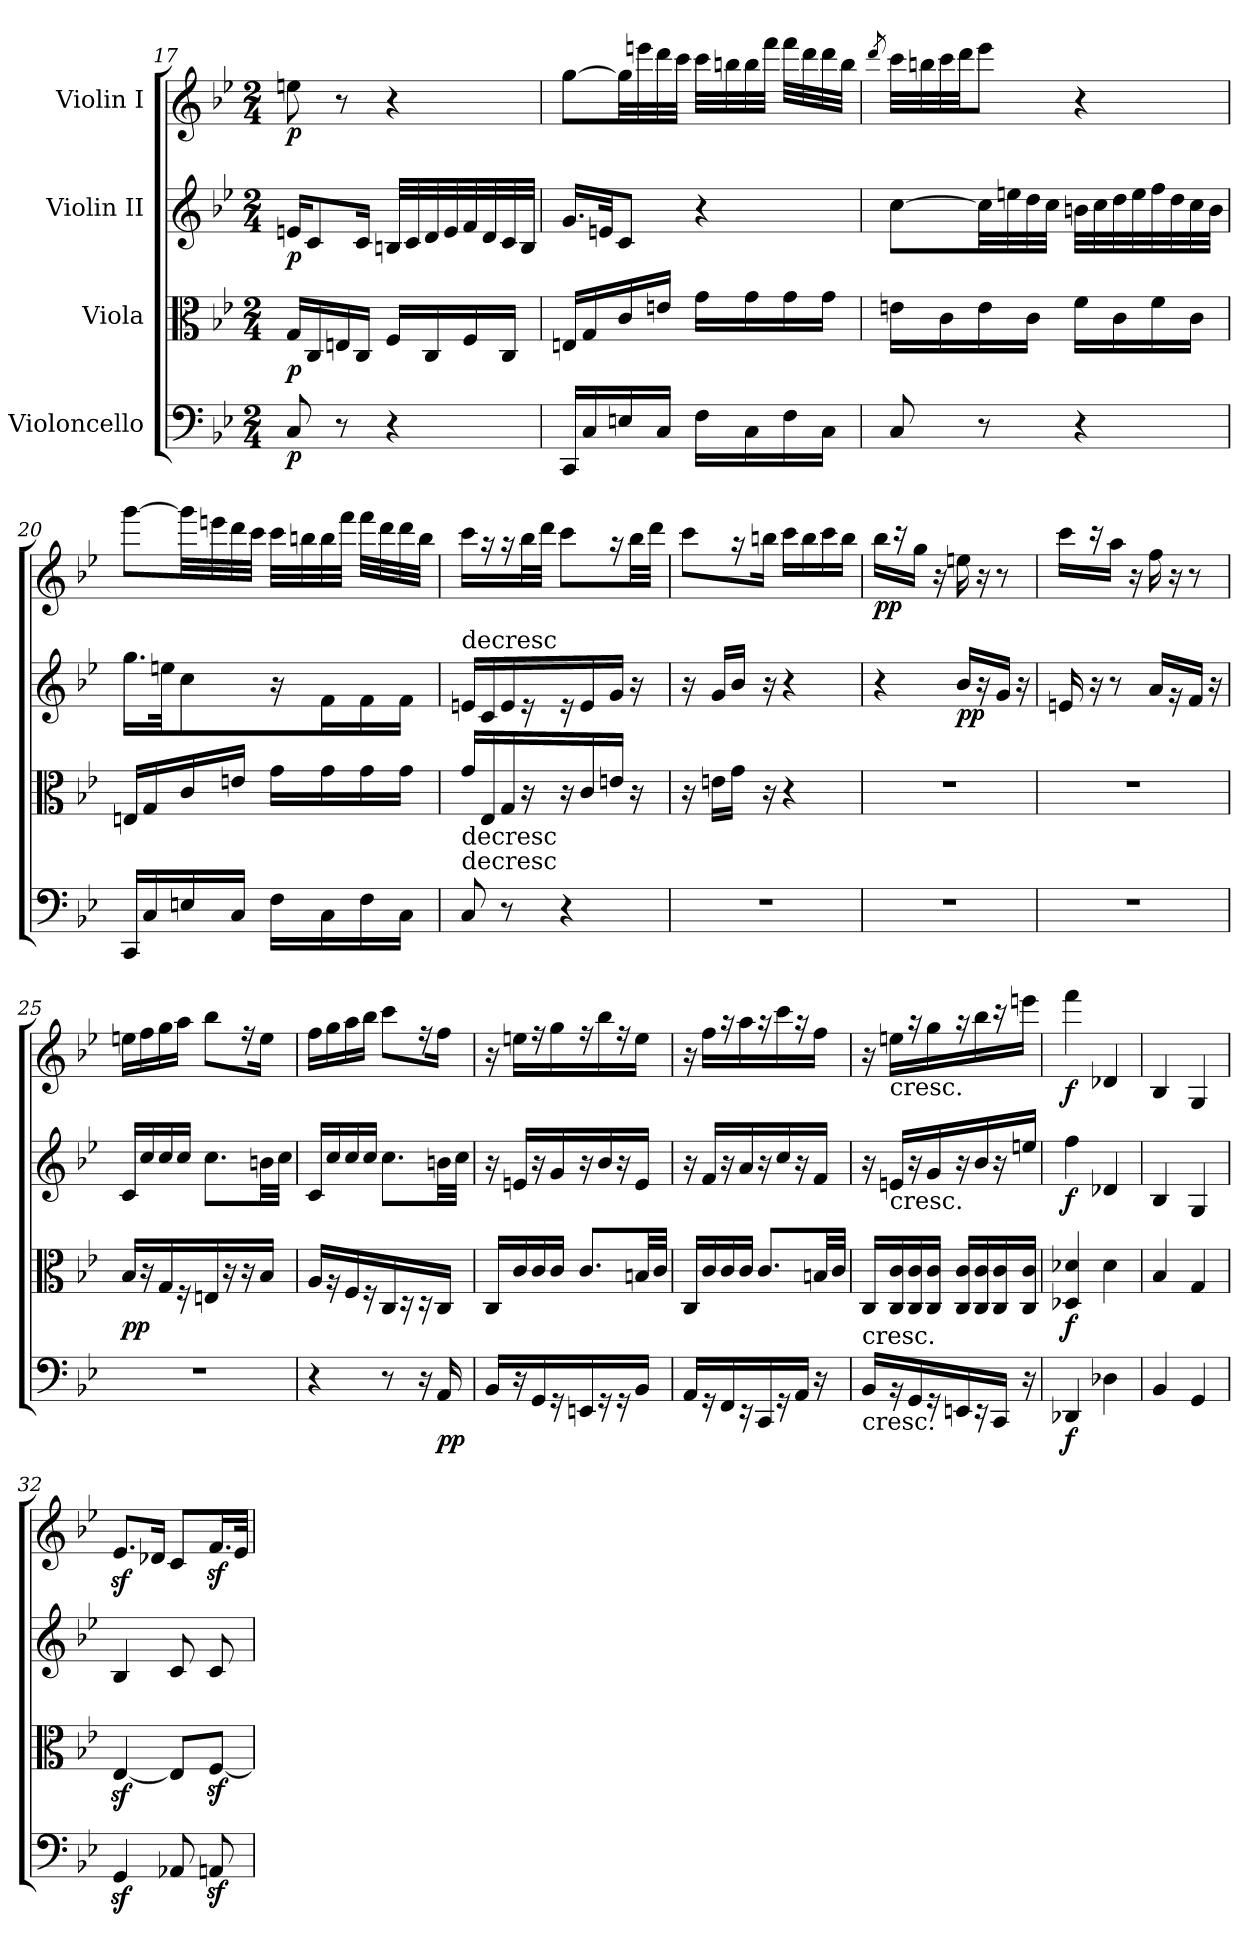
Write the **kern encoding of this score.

**kern	**dynam	**kern	**dynam	**kern	**dynam	**kern	**dynam
*part4	*part4	*part3	*part3	*part2	*part2	*part1	*part1
*staff4	*staff4	*staff3	*staff3	*staff2	*staff2	*staff1	*staff1
*I"Violoncello	*	*I"Viola	*	*I"Violin II	*	*I"Violin I	*
*clefF4	*	*clefC3	*	*clefG2	*	*clefG2	*
*k[b-e-]	*	*k[b-e-]	*	*k[b-e-]	*	*k[b-e-]	*
*M2/4	*	*M2/4	*	*M2/4	*	*M2/4	*
=17	=17	=17	=17	=17	=17	=17	=17
!	!LO:DY:b	!	!LO:DY:b	!	!LO:DY:b	!	!LO:DY:b
8C/	p	16G/LL	p	16en/KL	p	8een\	p
.	.	16C/	.	8c/	.	.	.
8r	.	16En/	.	.	.	8r	.
.	.	16C/JJ	.	16c/Jk	.	.	.
4r	.	16F/LL	.	32Bn/LLL	.	4r	.
.	.	.	.	32c/	.	.	.
.	.	16C/	.	32d/	.	.	.
.	.	.	.	32e/	.	.	.
.	.	16F/	.	32f/	.	.	.
.	.	.	.	32d/	.	.	.
.	.	16C/JJ	.	32c/	.	.	.
.	.	.	.	32B/JJJ	.	.	.
=18	=18	=18	=18	=18	=18	=18	=18
16CC/LL	.	16En/LL	.	16.g/LL	.	[8gg\L	.
16C/	.	16G/	.	.	.	.	.
.	.	.	.	32en/JK	.	.	.
16En/	.	16c/	.	8c/J	.	32gg\LL]	.
.	.	.	.	.	.	32eeen\	.
16C/JJ	.	16en/JJ	.	.	.	32ddd\	.
.	.	.	.	.	.	32ccc\JJJ	.
16F\LL	.	16g\LL	.	4r	.	32ccc\LLL	.
.	.	.	.	.	.	32bbn\	.
16C\	.	16g\	.	.	.	32bb\	.
.	.	.	.	.	.	32fff\JJJ	.
16F\	.	16g\	.	.	.	32fff\LLL	.
.	.	.	.	.	.	32ddd\	.
16C\JJ	.	16g\JJ	.	.	.	32ddd\	.
.	.	.	.	.	.	32bb\JJJ	.
=19	=19	=19	=19	=19	=19	=19	=19
.	.	.	.	.	.	8qddd/	.
8C/	.	16en\LL	.	[8cc\L	.	32ccc\LLL	.
.	.	.	.	.	.	32bbn\	.
.	.	16c\	.	.	.	32ccc\	.
.	.	.	.	.	.	32ddd\JJ	.
8r	.	16e\	.	32cc\LL]	.	8eee-\J	.
.	.	.	.	32een\	.	.	.
.	.	16c\JJ	.	32dd\	.	.	.
.	.	.	.	32cc\JJJ	.	.	.
4r	.	16f\LL	.	32bn\LLL	.	4r	.
.	.	.	.	32cc\	.	.	.
.	.	16c\	.	32dd\	.	.	.
.	.	.	.	32ee\	.	.	.
.	.	16f\	.	32ff\	.	.	.
.	.	.	.	32dd\	.	.	.
.	.	16c\JJ	.	32cc\	.	.	.
.	.	.	.	32b\JJJ	.	.	.
=20	=20	=20	=20	=20	=20	=20	=20
16CC/LL	.	16En/LL	.	16.gg\LL	.	[8ggg\L	.
16C/	.	16G/	.	.	.	.	.
.	.	.	.	32een\JK	.	.	.
16En/	.	16c/	.	8cc\	.	32ggg\LL]	.
.	.	.	.	.	.	32eeen\	.
16C/JJ	.	16en/JJ	.	.	.	32ddd\	.
.	.	.	.	.	.	32ccc\JJJ	.
16F\LL	.	16g\LL	.	16r	.	32ccc\LLL	.
.	.	.	.	.	.	32bbn\	.
16C\	.	16g\	.	16f\L	.	32bb\	.
.	.	.	.	.	.	32fff\JJJ	.
16F\	.	16g\	.	16f\	.	32fff\LLL	.
.	.	.	.	.	.	32ddd\	.
16C\JJ	.	16g\JJ	.	16f\JJ	.	32ddd\	.
.	.	.	.	.	.	32bb\JJJ	.
=21	=21	=21	=21	=21	=21	=21	=21
!	!	!	!	!LO:TX:a:t=decresc	!	!	!
!LO:TX:a:t=decresc	!	!	!	!	!	!	!
!LO:TX:a:t=decresc	!	!	!	!	!	!	!
8C/	.	16g/LL	.	16en/LL	.	16ccc\LL	.
.	.	16E-/	.	16c/	.	16r	.
8r	.	16G/	.	16e/	.	16r	.
.	.	16r	.	16r	.	32bb-\L	.
.	.	.	.	.	.	32ddd\JJJ	.
4r	.	16r	.	16r	.	8ccc\L	.
.	.	16c/	.	16e/	.	.	.
.	.	16en/JJ	.	16g/JJ	.	16r	.
.	.	16r	.	16r	.	32bb-\LL	.
.	.	.	.	.	.	32ddd\JJJ	.
=22	=22	=22	=22	=22	=22	=22	=22
2r	.	16r	.	16r	.	8ccc\L	.
.	.	16en\LL	.	16g/LL	.	.	.
.	.	16g\JJ	.	16b-/JJ	.	16r	.
.	.	16r	.	16r	.	16bbn\Jk	.
.	.	4r	.	4r	.	16ccc\LL	.
.	.	.	.	.	.	16bb\	.
.	.	.	.	.	.	16ccc\	.
.	.	.	.	.	.	16bb\JJ	.
=23	=23	=23	=23	=23	=23	=23	=23
!	!	!	!	!	!	!	!LO:DY:b
2r	.	2r	.	4r	.	16bb-\LL	pp
.	.	.	.	.	.	16r	.
.	.	.	.	.	.	16gg\JJ	.
.	.	.	.	.	.	16r	.
!	!	!	!	!	!LO:DY:b	!	!
.	.	.	.	16b-/LL	pp	16een\	.
.	.	.	.	16r	.	16r	.
.	.	.	.	16g/JJ	.	8r	.
.	.	.	.	16r	.	.	.
=24	=24	=24	=24	=24	=24	=24	=24
2r	.	2r	.	16en/	.	16ccc\LL	.
.	.	.	.	16r	.	16r	.
.	.	.	.	8r	.	16aa\JJ	.
.	.	.	.	.	.	16r	.
.	.	.	.	16a/LL	.	16ff\	.
.	.	.	.	16r	.	16r	.
.	.	.	.	16f/JJ	.	8r	.
.	.	.	.	16r	.	.	.
=25	=25	=25	=25	=25	=25	=25	=25
!	!	!	!LO:DY:b	!	!	!	!
2r	.	16B-/LL	pp	16c/LL	.	16een\LL	.
.	.	16r	.	16cc/	.	16ff\	.
.	.	16G/	.	16cc/	.	16gg\	.
.	.	16r	.	16cc/JJ	.	16aa\JJ	.
.	.	16En/	.	8.cc\L	.	8bb-\L	.
.	.	16r	.	.	.	.	.
.	.	16r	.	.	.	16r	.
.	.	16B-/JJ	.	32bn\LL	.	16ee\Jk	.
.	.	.	.	32cc\JJJ	.	.	.
=26	=26	=26	=26	=26	=26	=26	=26
4r	.	16A/LL	.	16c/LL	.	16ff\LL	.
.	.	16r	.	16cc/	.	16gg\	.
.	.	16F/	.	16cc/	.	16aa\	.
.	.	16r	.	16cc/JJ	.	16bb-\JJ	.
8r	.	16C/	.	8.cc\L	.	8ccc\L	.
.	.	16r	.	.	.	.	.
16r	.	16r	.	.	.	16r	.
!	!LO:DY:b	!	!	!	!	!	!
16AA/	pp	16C/JJ	.	32bn\LL	.	16ff\Jk	.
.	.	.	.	32cc\JJJ	.	.	.
=27	=27	=27	=27	=27	=27	=27	=27
16BB-/LL	.	16C/LL	.	16r	.	16r	.
16r	.	16c/	.	16en/LL	.	16een\LL	.
16GG/	.	16c/	.	16r	.	16r	.
16r	.	16c/JJ	.	16g/	.	16gg\	.
16EEn/	.	8.c/L	.	16r	.	16r	.
16r	.	.	.	16b-/	.	16bb-\	.
16r	.	.	.	16r	.	16r	.
16BB-/JJ	.	32Bn/LL	.	16e/JJ	.	16ee\JJ	.
.	.	32c/JJJ	.	.	.	.	.
=28	=28	=28	=28	=28	=28	=28	=28
16AA/LL	.	16C/LL	.	16r	.	16r	.
16r	.	16c/	.	16f/LL	.	16ff\LL	.
16FF/	.	16c/	.	16r	.	16r	.
16r	.	16c/JJ	.	16a/	.	16aa\	.
16CC/	.	8.c/L	.	16r	.	16r	.
16r	.	.	.	16cc/	.	16ccc\	.
16AA/JJ	.	.	.	16r	.	16r	.
16r	.	32Bn/LL	.	16f/JJ	.	16ff\JJ	.
.	.	32c/JJJ	.	.	.	.	.
=29	=29	=29	=29	=29	=29	=29	=29
!LO:TX:a:t=cresc.	!	!	!	!	!	!	!
!LO:TX:b:t=cresc.	!	!	!	!	!	!	!
16BB-/LL	.	16C/LL	.	16r	.	16r	.
!	!	!	!	!	!	!LO:TX:b:t=cresc.	!
!	!	!	!	!LO:TX:b:t=cresc.	!	!	!
16r	.	16C/ 16c/	.	16en/LL	.	16een\LL	.
16GG/	.	16C/ 16c/	.	16r	.	16r	.
16r	.	16C/ 16c/JJ	.	16g/	.	16gg\	.
16EEn/	.	16C/ 16c/LL	.	16r	.	16r	.
16r	.	16C/ 16c/	.	16b-/	.	16bb-\	.
16CC/JJ	.	16C/ 16c/	.	16r	.	16r	.
16r	.	16C/ 16c/JJ	.	16een/JJ	.	16eeen\JJ	.
=30	=30	=30	=30	=30	=30	=30	=30
!	!LO:DY:b	!	!LO:DY:b	!	!LO:DY:b	!	!LO:DY:b
4DD-X/	f	4D-X/ 4d-X/	f	4ff\	f	4fff\	f
4D-X\	.	4d-\	.	4d-X/	.	4d-X/	.
=31	=31	=31	=31	=31	=31	=31	=31
4BB-/	.	4B-/	.	4B-/	.	4B-/	.
4GG/	.	4G/	.	4G/	.	4G/	.
=32	=32	=32	=32	=32	=32	=32	=32
4GGz</	.	[4E-z</	.	4B-/	.	8.e-z</L	.
.	.	.	.	.	.	16d-X/Jk	.
8AA-X/	.	8E-/L]	.	8c/	.	8c/L	.
8AAnz>/	.	[8Fz>/J	.	8c/	.	16.fz</L	.
.	.	.	.	.	.	32e-/JJk	.
=	=	=	=	=	=	=	=
*-	*-	*-	*-	*-	*-	*-	*-
